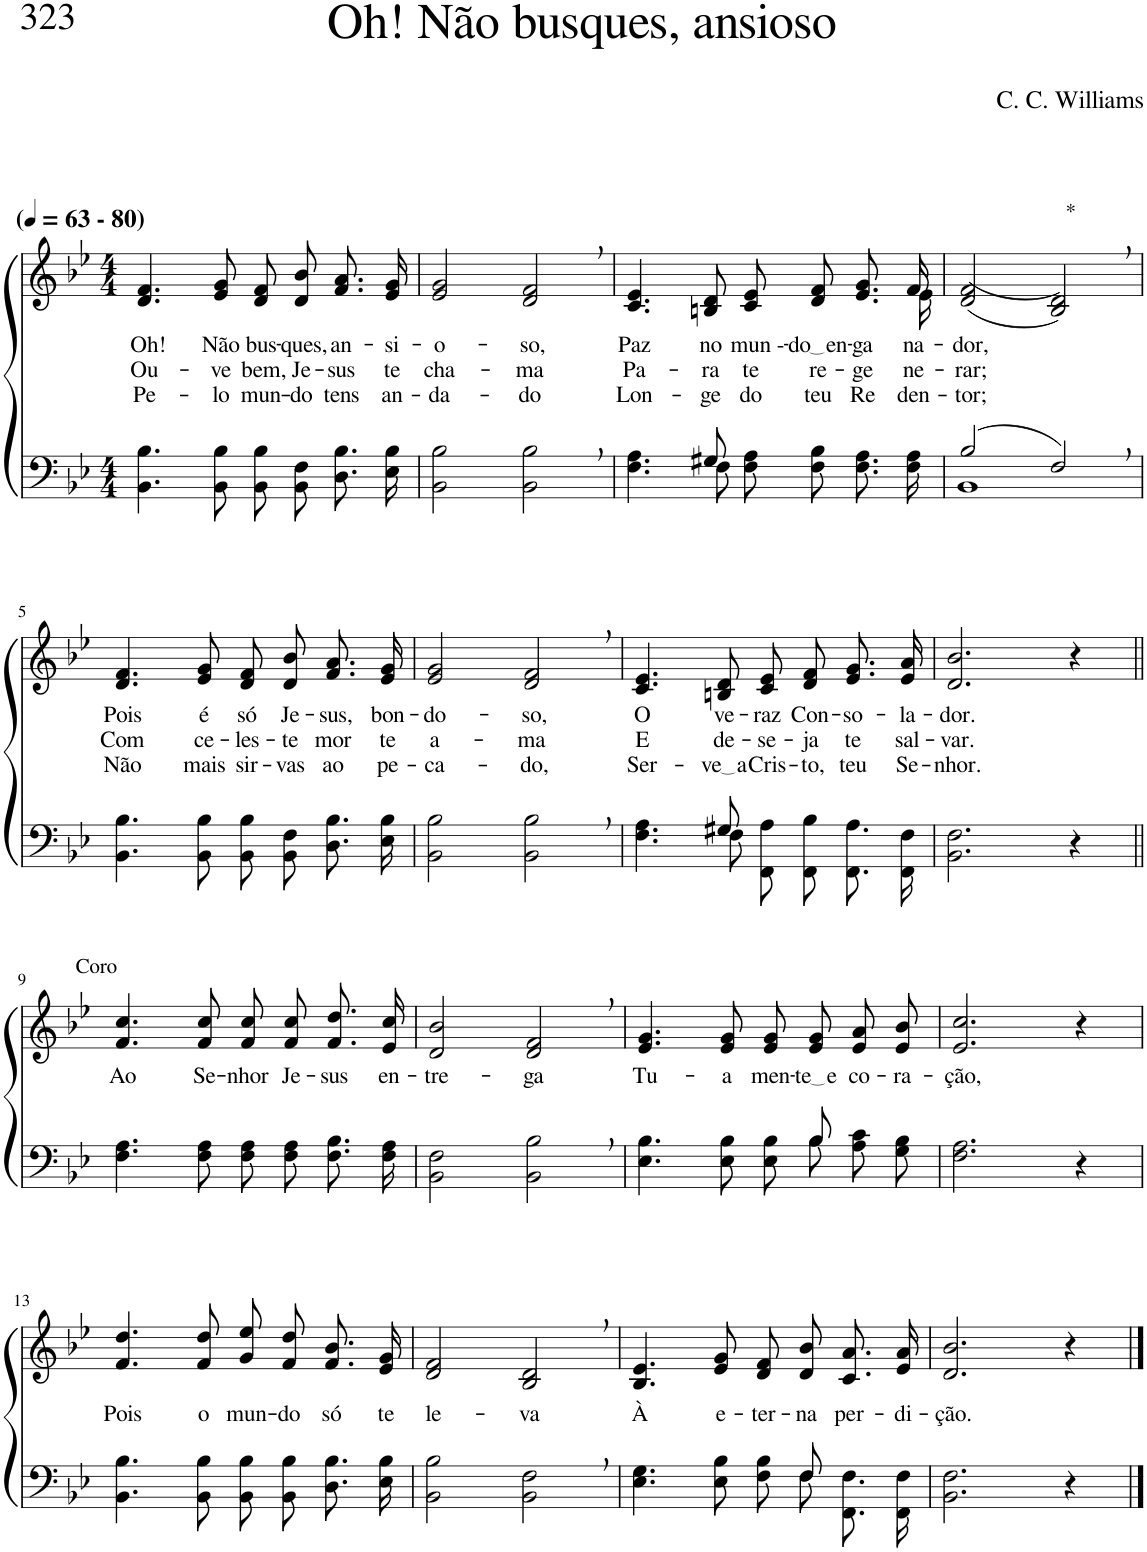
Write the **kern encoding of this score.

**kern	**kern	**text	**text	**text
*part2	*part1	*part1	*part1	*part1
*staff2	*staff1	*staff1	*staff1	*staff1
*I"Parte III e IV	*I"Parte I e II	*	*	*
*clefF4	*clefG2	*	*	*
*k[b-e-]	*k[b-e-]	*	*	*
*M4/4	*M4/4	*	*	*
*MM63	*MM63	*	*	*
=1	=1	=1	=1	=1
!	!LO:TX:a:B:t=(	!	!	!
!	!LO:TX:a:B:t=- 80)	!	!	!
!	!	!LO:LY:b	!LO:LY:b	!LO:LY:b
4.BB-\ 4.B-\	4.d/ 4.f/	Oh!	Ou-	Pe-
!	!	!LO:LY:b	!LO:LY:b	!LO:LY:b
8BB-\ 8B-\	8e-/ 8g/	Não	-ve	-lo
!	!	!LO:LY:b	!LO:LY:b	!LO:LY:b
8BB-\ 8B-\L	8d/ 8f/L	bus-	bem,	mun-
!	!	!LO:LY:b	!LO:LY:b	!LO:LY:b
8BB-\ 8F\J	8d/ 8b-/J	-ques,	Je-	-do
!	!	!LO:LY:b	!LO:LY:b	!LO:LY:b
8.D\ 8.B-\L	8.f/ 8.a/L	an-	-sus	tens
!	!	!LO:LY:b	!LO:LY:b	!LO:LY:b
16E-\ 16B-\Jk	16e-/ 16g/Jk	-si-	te	an-
=2	=2	=2	=2	=2
!	!	!LO:LY:b	!LO:LY:b	!LO:LY:b
2BB-\ 2B-\	2e-/ 2g/	-o-	cha-	-da-
!	!	!LO:LY:b	!LO:LY:b	!LO:LY:b
2BB-\, 2B-\,	2d/, 2f/,	-so,	-ma	-do
=3	=3	=3	=3	=3
*^	*	*	*	*
!	!	!LO:N:vis=1	!LO:LY:b	!LO:LY:b	!LO:LY:b
*	*	*^	*	*	*
4.ryy	4.F\ 4.A\	2...ryy	4.c/ 4.e-/	Paz	Pa-	Lon-
!	!	!	!	!LO:LY:b	!LO:LY:b	!LO:LY:b
8G#X/	8F\	.	8Bn/ 8d/	no	-ra	-ge
!	!	!	!	!LO:LY:b	!LO:LY:b	!LO:LY:b
2ryy	8F\ 8A\L	.	8c/ 8e-/L	mun --	te	do
!	!	!	!	!LO:LY:b	!LO:LY:b	!LO:LY:b
.	8F\ 8B-\J	.	8d/ 8f/J	do en	re-	teu
!	!	!	!	!LO:LY:b	!LO:LY:b	!LO:LY:b
.	8.F\ 8.A\L	.	8.e-/ 8.g/L	-ga-	-ge-	Re-
!	!	!	!	!LO:LY:b	!LO:LY:b	!LO:LY:b
.	16F\ 16A\Jk	16e-\	16f/Jk	-na-	-ne-	-den-
=4	=4	=4	=4	=4	=4	=4
!	!	!	!	!LO:LY:b	!LO:LY:b	!LO:LY:b
*	*	*v	*v	*	*	*
(2B-/	1BB-	((2d/ 2f/	-dor,	-rar;	-tor;
!	!	!LO:TX:a:t=*	!	!	!
2F,/)	.	2B-/, 2d/,))	.	.	.
*v	*v	*	*	*	*
!!LO:LB:g=z
=5	=5	=5	=5	=5
!	!	!LO:LY:b	!LO:LY:b	!LO:LY:b
4.BB-\ 4.B-\	4.d/ 4.f/	Pois	Com	Não
!	!	!LO:LY:b	!LO:LY:b	!LO:LY:b
8BB-\ 8B-\	8e-/ 8g/	é	ce-	mais
!	!	!LO:LY:b	!LO:LY:b	!LO:LY:b
8BB-\ 8B-\L	8d/ 8f/L	só	-les-	sir-
!	!	!LO:LY:b	!LO:LY:b	!LO:LY:b
8BB-\ 8F\J	8d/ 8b-/J	Je-	-te	-vas
!	!	!LO:LY:b	!LO:LY:b	!LO:LY:b
8.D\ 8.B-\L	8.f/ 8.a/L	-sus,	mor	ao
!	!	!LO:LY:b	!LO:LY:b	!LO:LY:b
16E-\ 16B-\Jk	16e-/ 16g/Jk	bon-	te	pe-
=6	=6	=6	=6	=6
!	!	!LO:LY:b	!LO:LY:b	!LO:LY:b
2BB-\ 2B-\	2e-/ 2g/	-do-	a-	-ca-
!	!	!LO:LY:b	!LO:LY:b	!LO:LY:b
2BB-\, 2B-\,	2d/, 2f/,	-so,	-ma	-do,
=7	=7	=7	=7	=7
*^	*	*	*	*
!	!	!	!LO:LY:b	!LO:LY:b	!LO:LY:b
4.ryy	4.F\ 4.A\	4.c/ 4.e-/	O	E	Ser-
!	!	!	!LO:LY:b	!LO:LY:b	!LO:LY:b
8G#X/	8F\	8Bn/ 8d/	ve-	de-	ve a
!	!	!	!LO:LY:b	!LO:LY:b	!LO:LY:b
2ryy	8FF\ 8A\L	8c/ 8e-/L	-raz	-se-	Cris-
!	!	!	!LO:LY:b	!LO:LY:b	!LO:LY:b
.	8FF\ 8B-\J	8d/ 8f/J	Con-	-ja	-to,
!	!	!	!LO:LY:b	!LO:LY:b	!LO:LY:b
.	8.FF/ 8.A/L	8.e-/ 8.g/L	-so-	te	teu
!	!	!	!LO:LY:b	!LO:LY:b	!LO:LY:b
.	16FF/ 16F/Jk	16e-/ 16a/Jk	-la-	sal-	Se-
=8	=8	=8	=8	=8	=8
!	!	!	!LO:LY:b	!LO:LY:b	!LO:LY:b
*v	*v	*	*	*	*
2.BB-\ 2.F\	2.d/ 2.b-/	-dor.	-var.	-nhor.
4r	4r	.	.	.
!!LO:LB:g=z
=9||	=9||	=9||	=9||	=9||
!	!LO:TX:a:t=Coro	!	!	!
!	!	!LO:LY:b	!	!
4.F\ 4.A\	4.f/ 4.cc/	Ao	.	.
!	!	!LO:LY:b	!	!
8F\ 8A\	8f/ 8cc/	Se-	.	.
!	!	!LO:LY:b	!	!
8F\ 8A\L	8f/ 8cc/L	-nhor	.	.
!	!	!LO:LY:b	!	!
8F\ 8A\J	8f/ 8cc/J	Je-	.	.
!	!	!LO:LY:b	!	!
8.F\ 8.B-\L	8.f/ 8.dd/L	-sus	.	.
!	!	!LO:LY:b	!	!
16F\ 16A\Jk	16e-/ 16cc/Jk	en-	.	.
=10	=10	=10	=10	=10
!	!	!LO:LY:b	!	!
2BB-\ 2F\	2d/ 2b-/	-tre-	.	.
!	!	!LO:LY:b	!	!
2BB-\, 2B-\,	2d/, 2f/,	-ga	.	.
=11	=11	=11	=11	=11
*^	*	*	*	*
!	!	!	!LO:LY:b	!	!
2ryy	4.E-\ 4.B-\	4.e-/ 4.g/	Tu-	.	.
!	!	!	!LO:LY:b	!	!
.	8E-\ 8B-\	8e-/ 8g/	-a	.	.
!	!	!	!LO:LY:b	!	!
8ryy	8E-\ 8B-\L	8e-/ 8g/L	men-	.	.
!	!	!	!LO:LY:b	!	!
8B-/	8B-\J	8e-/ 8g/J	te e	.	.
!	!	!	!LO:LY:b	!	!
4ryy	8A\ 8c\L	8e-/ 8a/L	co-	.	.
!	!	!	!LO:LY:b	!	!
.	8G\ 8B-\J	8e-/ 8b-/J	-ra-	.	.
=12	=12	=12	=12	=12	=12
!	!	!	!LO:LY:b	!	!
*v	*v	*	*	*	*
2.F\ 2.A\	2.e-/ 2.cc/	-ção,	.	.
4r	4r	.	.	.
!!LO:LB:g=z
=13	=13	=13	=13	=13
!	!	!LO:LY:b	!	!
4.BB-\ 4.B-\	4.f/ 4.dd/	Pois	.	.
!	!	!LO:LY:b	!	!
8BB-\ 8B-\	8f/ 8dd/	o	.	.
!	!	!LO:LY:b	!	!
8BB-\ 8B-\L	8g\ 8ee-\L	mun-	.	.
!	!	!LO:LY:b	!	!
8BB-\ 8B-\J	8f\ 8dd\J	-do	.	.
!	!	!LO:LY:b	!	!
8.D\ 8.B-\L	8.f/ 8.b-/L	só	.	.
!	!	!LO:LY:b	!	!
16E-\ 16B-\Jk	16e-/ 16g/Jk	te	.	.
=14	=14	=14	=14	=14
!	!	!LO:LY:b	!	!
2BB-\ 2B-\	2d/ 2f/	le-	.	.
!	!	!LO:LY:b	!	!
2BB-\, 2F\,	2B-/, 2d/,	-va	.	.
=15	=15	=15	=15	=15
*^	*	*	*	*
!	!	!	!LO:LY:b	!	!
2ryy	4.E-\ 4.G\	4.B-/ 4.e-/	À	.	.
!	!	!	!LO:LY:b	!	!
.	8E-\ 8B-\	8e-/ 8g/	e-	.	.
!	!	!	!LO:LY:b	!	!
8ryy	8F\ 8B-\L	8d/ 8f/L	-ter-	.	.
!	!	!	!LO:LY:b	!	!
8F/	8F\J	8d/ 8b-/J	-na	.	.
!	!	!	!LO:LY:b	!	!
4ryy	8.FF/ 8.F/L	8.c/ 8.a/L	per-	.	.
!	!	!	!LO:LY:b	!	!
.	16FF/ 16F/Jk	16e-/ 16a/Jk	-di-	.	.
=16	=16	=16	=16	=16	=16
!	!	!	!LO:LY:b	!	!
*v	*v	*	*	*	*
2.BB-\ 2.F\	2.d/ 2.b-/	-ção.	.	.
4r	4r	.	.	.
==	==	==	==	==
*-	*-	*-	*-	*-
